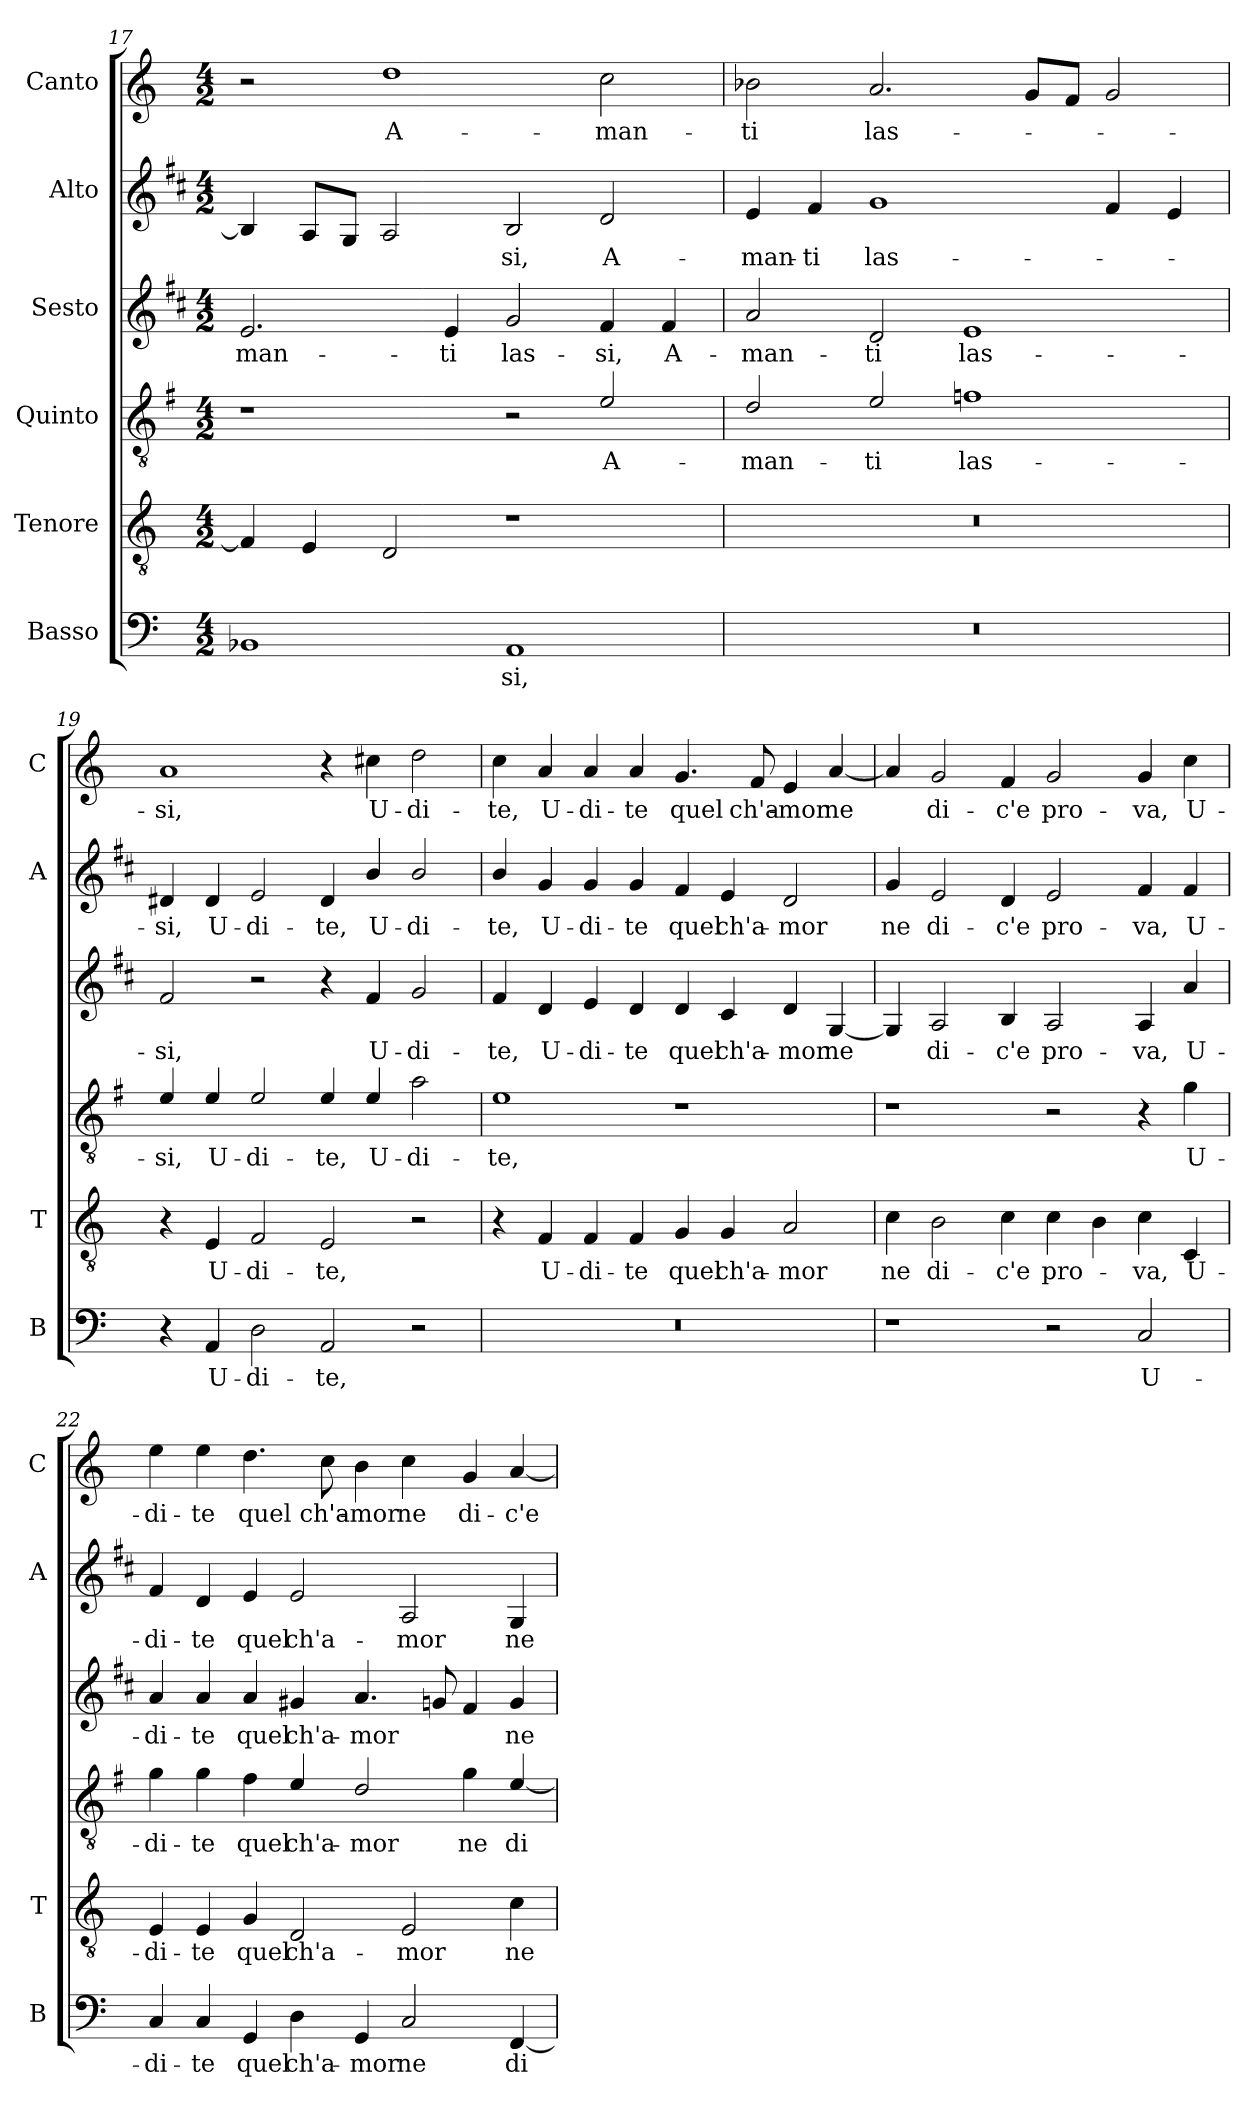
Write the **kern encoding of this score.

**kern	**text	**kern	**text	**kern	**text	**kern	**text	**kern	**text	**kern	**text
*part6	*part6	*part5	*part5	*part4	*part4	*part3	*part3	*part2	*part2	*part1	*part1
*staff6	*staff6	*staff5	*staff5	*staff4	*staff4	*staff3	*staff3	*staff2	*staff2	*staff1	*staff1
*I"Basso	*	*I"Tenore	*	*I"Quinto	*	*I"Sesto	*	*I"Alto	*	*I"Canto	*
*I'B	*	*I'T	*	*	*	*	*	*I'A	*	*I'C	*
*clefF4	*	*clefGv2	*	*clefGv2	*	*clefG2	*	*clefG2	*	*clefG2	*
*	*	*	*	*ITrd4c7	*	*ITrd1c2	*	*ITrd1c2	*	*	*
*k[]	*	*k[]	*	*k[]	*	*k[]	*	*k[]	*	*k[]	*
*C:	*	*C:	*	*C:	*	*C:	*	*C:	*	*C:	*
*M4/2	*	*M4/2	*	*M4/2	*	*M4/2	*	*M4/2	*	*M4/2	*
=17	=17	=17	=17	=17	=17	=17	=17	=17	=17	=17	=17
!	!	!	!	!	!	!	!LO:LY:b	!	!	!	!
1BB-X	.	4F/]	.	1r	.	2.d/	-man-	4A/]	.	2r	.
.	.	4E/	.	.	.	.	.	8G/L	.	.	.
.	.	.	.	.	.	.	.	8F/J	.	.	.
!	!	!	!	!	!	!	!	!	!	!	!LO:LY:b
.	.	2D/	.	.	.	.	.	2G/	.	1dd	A-
!	!	!	!	!	!	!	!LO:LY:b	!	!	!	!
.	.	.	.	.	.	4d/	-ti	.	.	.	.
!	!LO:LY:b	!	!	!	!	!	!LO:LY:b	!	!LO:LY:b	!	!
1AA	-si,	1r	.	2r	.	2f/	las-	2A/	-si,	.	.
!	!	!	!	!	!LO:LY:b	!	!LO:LY:b	!	!LO:LY:b	!	!LO:LY:b
.	.	.	.	2A/	A-	4e/	-si,	2c/	A-	2cc\	-man-
!	!	!	!	!	!	!	!LO:LY:b	!	!	!	!
.	.	.	.	.	.	4e/	A-	.	.	.	.
!!LO:LB:g=z
=18	=18	=18	=18	=18	=18	=18	=18	=18	=18	=18	=18
!	!	!	!	!	!LO:LY:b	!	!LO:LY:b	!	!LO:LY:b	!	!LO:LY:b
0r	.	0r	.	2G/	-man-	2g/	-man-	4d/	-man-	2b-X\	-ti
!	!	!	!	!	!	!	!	!	!LO:LY:b	!	!
.	.	.	.	.	.	.	.	4e/	-ti	.	.
!	!	!	!	!	!LO:LY:b	!	!LO:LY:b	!	!LO:LY:b	!	!LO:LY:b
.	.	.	.	2A/	-ti	2c/	-ti	1f	las-	2.a/	las-
!	!	!	!	!	!LO:LY:b	!	!LO:LY:b	!	!	!	!
.	.	.	.	1B-X	las-	1d	las-	.	.	.	.
.	.	.	.	.	.	.	.	.	.	8g/L	.
.	.	.	.	.	.	.	.	.	.	8f/J	.
.	.	.	.	.	.	.	.	4e/	.	2g/	.
.	.	.	.	.	.	.	.	4d/	.	.	.
=19	=19	=19	=19	=19	=19	=19	=19	=19	=19	=19	=19
!	!	!	!	!	!LO:LY:b	!	!LO:LY:b	!	!LO:LY:b	!	!LO:LY:b
4r	.	4r	.	4A/	-si,	2e/	-si,	4c#X/	-si,	1a	-si,
!	!LO:LY:b	!	!LO:LY:b	!	!LO:LY:b	!	!	!	!LO:LY:b	!	!
4AA/	U-	4E/	U-	4A/	U-	.	.	4c#/	U-	.	.
!	!LO:LY:b	!	!LO:LY:b	!	!LO:LY:b	!	!	!	!LO:LY:b	!	!
2D\	-di-	2F/	-di-	2A/	-di-	2r	.	2d/	-di-	.	.
!	!LO:LY:b	!	!LO:LY:b	!	!LO:LY:b	!	!	!	!LO:LY:b	!	!
2AA/	-te,	2E/	-te,	4A/	-te,	4r	.	4c#/	-te,	4r	.
!	!	!	!	!	!LO:LY:b	!	!LO:LY:b	!	!LO:LY:b	!	!LO:LY:b
.	.	.	.	4A/	U-	4e/	U-	4a/	U-	4cc#X\	U-
!	!	!	!	!	!LO:LY:b	!	!LO:LY:b	!	!LO:LY:b	!	!LO:LY:b
2r	.	2r	.	2d\	-di-	2f/	-di-	2a/	-di-	2dd\	-di-
=20	=20	=20	=20	=20	=20	=20	=20	=20	=20	=20	=20
!	!	!	!	!	!LO:LY:b	!	!LO:LY:b	!	!LO:LY:b	!	!LO:LY:b
0r	.	4r	.	1A	-te,	4e/	-te,	4a/	-te,	4cc\	-te,
!	!	!	!LO:LY:b	!	!	!	!LO:LY:b	!	!LO:LY:b	!	!LO:LY:b
.	.	4F/	U-	.	.	4c/	U-	4f/	U-	4a/	U-
!	!	!	!LO:LY:b	!	!	!	!LO:LY:b	!	!LO:LY:b	!	!LO:LY:b
.	.	4F/	-di-	.	.	4d/	-di-	4f/	-di-	4a/	-di-
!	!	!	!LO:LY:b	!	!	!	!LO:LY:b	!	!LO:LY:b	!	!LO:LY:b
.	.	4F/	-te	.	.	4c/	-te	4f/	-te	4a/	-te
!	!	!	!LO:LY:b	!	!	!	!LO:LY:b	!	!LO:LY:b	!	!LO:LY:b
.	.	4G/	quel	1r	.	4c/	quel	4e/	quel	4.g/	quel
!	!	!	!LO:LY:b	!	!	!	!LO:LY:b	!	!LO:LY:b	!	!
.	.	4G/	ch'a-	.	.	4B/	ch'a-	4d/	ch'a-	.	.
!	!	!	!	!	!	!	!	!	!	!	!LO:LY:b
.	.	.	.	.	.	.	.	.	.	8f/	ch'a-
!	!	!	!LO:LY:b	!	!	!	!LO:LY:b	!	!LO:LY:b	!	!LO:LY:b
.	.	2A/	-mor	.	.	4c/	-mor	2c/	-mor	4e/	-mor
!	!	!	!	!	!	!	!LO:LY:b	!	!	!	!LO:LY:b
.	.	.	.	.	.	[4F/	ne	.	.	[4a/	ne
=21	=21	=21	=21	=21	=21	=21	=21	=21	=21	=21	=21
!	!	!	!LO:LY:b	!	!	!	!	!	!LO:LY:b	!	!
1r	.	4c\	ne	1r	.	4F/]	.	4f/	ne	4a/]	.
!	!	!	!LO:LY:b	!	!	!	!LO:LY:b	!	!LO:LY:b	!	!LO:LY:b
.	.	2B\	di-	.	.	2G/	di-	2d/	di-	2g/	di-
!	!	!	!LO:LY:b	!	!	!	!LO:LY:b	!	!LO:LY:b	!	!LO:LY:b
.	.	4c\	-c'e	.	.	4A/	-c'e	4c/	-c'e	4f/	-c'e
!	!	!	!LO:LY:b	!	!	!	!LO:LY:b	!	!LO:LY:b	!	!LO:LY:b
2r	.	4c\	pro-	2r	.	2G/	pro-	2d/	pro-	2g/	pro-
.	.	4B\	.	.	.	.	.	.	.	.	.
!	!LO:LY:b	!	!LO:LY:b	!	!	!	!LO:LY:b	!	!LO:LY:b	!	!LO:LY:b
2C/	U-	4c\	-va,	4r	.	4G/	-va,	4e/	-va,	4g/	-va,
!	!	!	!LO:LY:b	!	!LO:LY:b	!	!LO:LY:b	!	!LO:LY:b	!	!LO:LY:b
.	.	4C/	U-	4c\	U-	4g/	U-	4e/	U-	4cc\	U-
!!LO:PB:g=z
=22	=22	=22	=22	=22	=22	=22	=22	=22	=22	=22	=22
!	!LO:LY:b	!	!LO:LY:b	!	!LO:LY:b	!	!LO:LY:b	!	!LO:LY:b	!	!LO:LY:b
4C/	-di-	4E/	-di-	4c\	-di-	4g/	-di-	4e/	-di-	4ee\	-di-
!	!LO:LY:b	!	!LO:LY:b	!	!LO:LY:b	!	!LO:LY:b	!	!LO:LY:b	!	!LO:LY:b
4C/	-te	4E/	-te	4c\	-te	4g/	-te	4c/	-te	4ee\	-te
!	!LO:LY:b	!	!LO:LY:b	!	!LO:LY:b	!	!LO:LY:b	!	!LO:LY:b	!	!LO:LY:b
4GG/	quel	4G/	quel	4B\	quel	4g/	quel	4d/	quel	4.dd\	quel
!	!LO:LY:b	!	!LO:LY:b	!	!LO:LY:b	!	!LO:LY:b	!	!LO:LY:b	!	!
4D\	ch'a-	2D/	ch'a-	4A/	ch'a-	4f#X/	ch'a-	2d/	ch'a-	.	.
!	!	!	!	!	!	!	!	!	!	!	!LO:LY:b
.	.	.	.	.	.	.	.	.	.	8cc\	ch'a-
!	!LO:LY:b	!	!	!	!LO:LY:b	!	!LO:LY:b	!	!	!	!LO:LY:b
4GG/	-mor	.	.	2G/	-mor	4.g/	-mor	.	.	4b\	-mor
!	!LO:LY:b	!	!LO:LY:b	!	!	!	!	!	!LO:LY:b	!	!LO:LY:b
2C/	ne	2E/	-mor	.	.	.	.	2G/	-mor	4cc\	ne
.	.	.	.	.	.	8fn/	.	.	.	.	.
!	!	!	!	!	!LO:LY:b	!	!	!	!	!	!LO:LY:b
.	.	.	.	4c\	ne	4e/	.	.	.	4g/	di-
!	!LO:LY:b	!	!LO:LY:b	!	!LO:LY:b	!	!LO:LY:b	!	!LO:LY:b	!	!LO:LY:b
[4FF/	di-	4c\	ne	[4A/	di-	4f/	ne	4F/	ne	[4a/	-c'e
=	=	=	=	=	=	=	=	=	=	=	=
*-	*-	*-	*-	*-	*-	*-	*-	*-	*-	*-	*-
